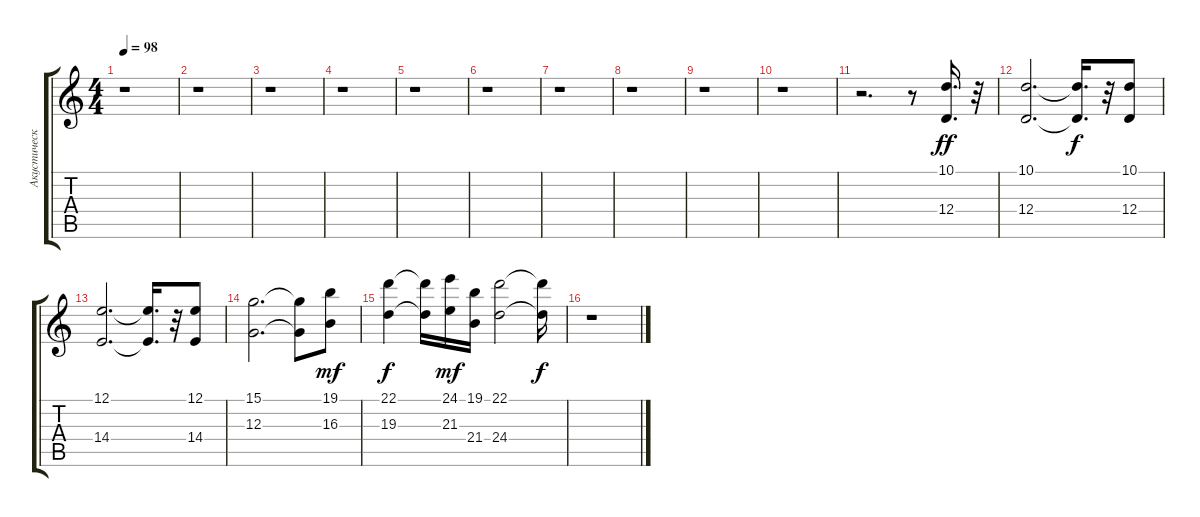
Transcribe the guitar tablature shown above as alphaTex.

\track ("Акустический Гранд Роял" "Акустическ") {instrument acousticgrandpiano}
\staff {score tabs}
\tuning (E4 B3 G3 D3 A2 E2) {hide}
\ts (4 4)
\tempo 98
\clef g2
\ks c
r.1{dy ff} |
r.1 |
r.1 |
r.1 |
r.1 |
r.1 |
r.1 |
r.1 |
r.1 |
r.1 |
r.2{d} r.8 (10.1 12.4).16{d instrument trumpet} r.32 |
(10.1 12.4).2{d} (10.1{t} 12.4{t}).16{d dy f} r.32 (10.1 12.4).8 |
(12.1 14.4).2{d} (12.1{t} 14.4{t}).16{d} r.32 (12.1 14.4).8 |
(15.1 12.3).2{d} (15.1{t} 12.3{t}).8 (19.1 16.3).8{dy mf} |
(22.1 19.3).4{dy f} (22.1{t} 19.3{t}).16 (24.1 21.3).16{dy mf} (19.1 21.4).16 (22.1 24.4).2 (22.1{t} 24.4{t}).16{dy f} |
r.1
